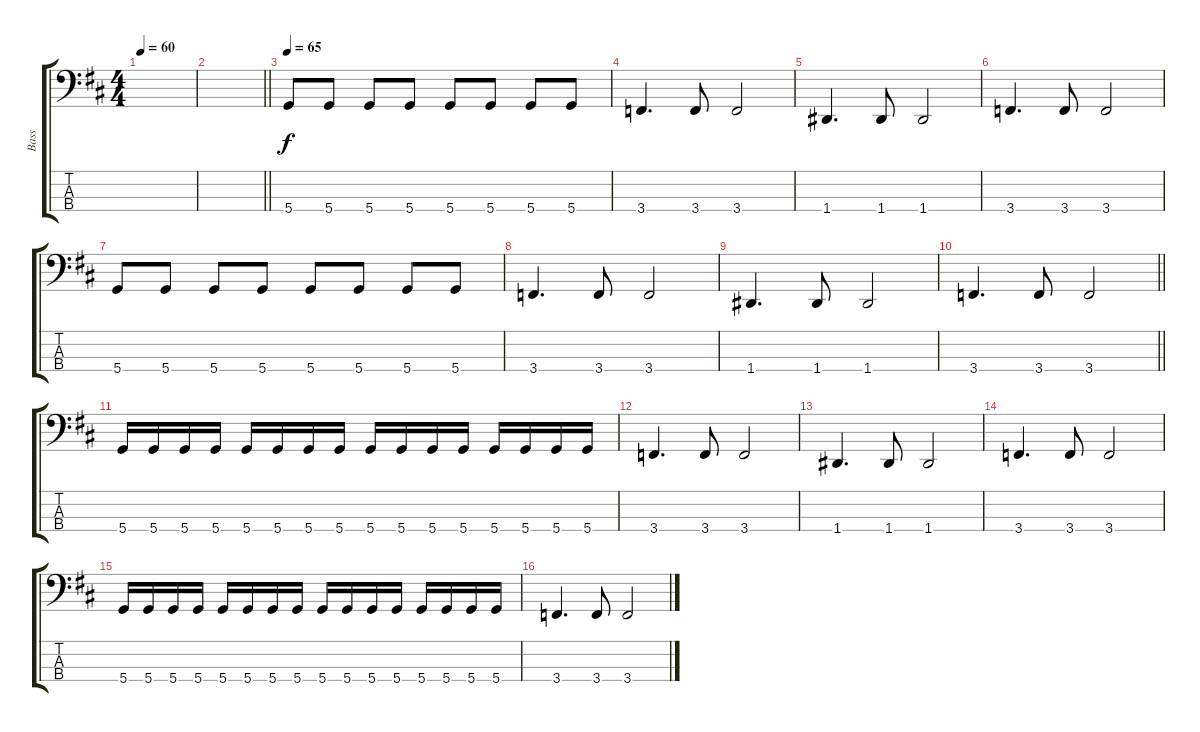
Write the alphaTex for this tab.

\track ("Bass" "Bass") {instrument electricbassfinger}
\staff {score tabs}
\tuning (G2 D2 A1 D1) {hide}
\ts (4 4)
\tempo 60
\clef f4
\ks d
|
\barLineRight lightlight
|
\tempo 65
5.4.8 5.4.8 5.4.8 5.4.8 5.4.8 5.4.8 5.4.8 5.4.8 |
3.4.4{d} 3.4.8 3.4.2 |
1.4.4{d} 1.4.8 1.4.2 |
3.4.4{d} 3.4.8 3.4.2 |
5.4.8 5.4.8 5.4.8 5.4.8 5.4.8 5.4.8 5.4.8 5.4.8 |
3.4.4{d} 3.4.8 3.4.2 |
1.4.4{d} 1.4.8 1.4.2 |
\barLineRight lightlight
3.4.4{d} 3.4.8 3.4.2 |
5.4.16 5.4.16 5.4.16 5.4.16 5.4.16 5.4.16 5.4.16 5.4.16 5.4.16 5.4.16 5.4.16 5.4.16 5.4.16 5.4.16 5.4.16 5.4.16 |
3.4.4{d} 3.4.8 3.4.2 |
1.4.4{d} 1.4.8 1.4.2 |
3.4.4{d} 3.4.8 3.4.2 |
5.4.16 5.4.16 5.4.16 5.4.16 5.4.16 5.4.16 5.4.16 5.4.16 5.4.16 5.4.16 5.4.16 5.4.16 5.4.16 5.4.16 5.4.16 5.4.16 |
3.4.4{d} 3.4.8 3.4.2
